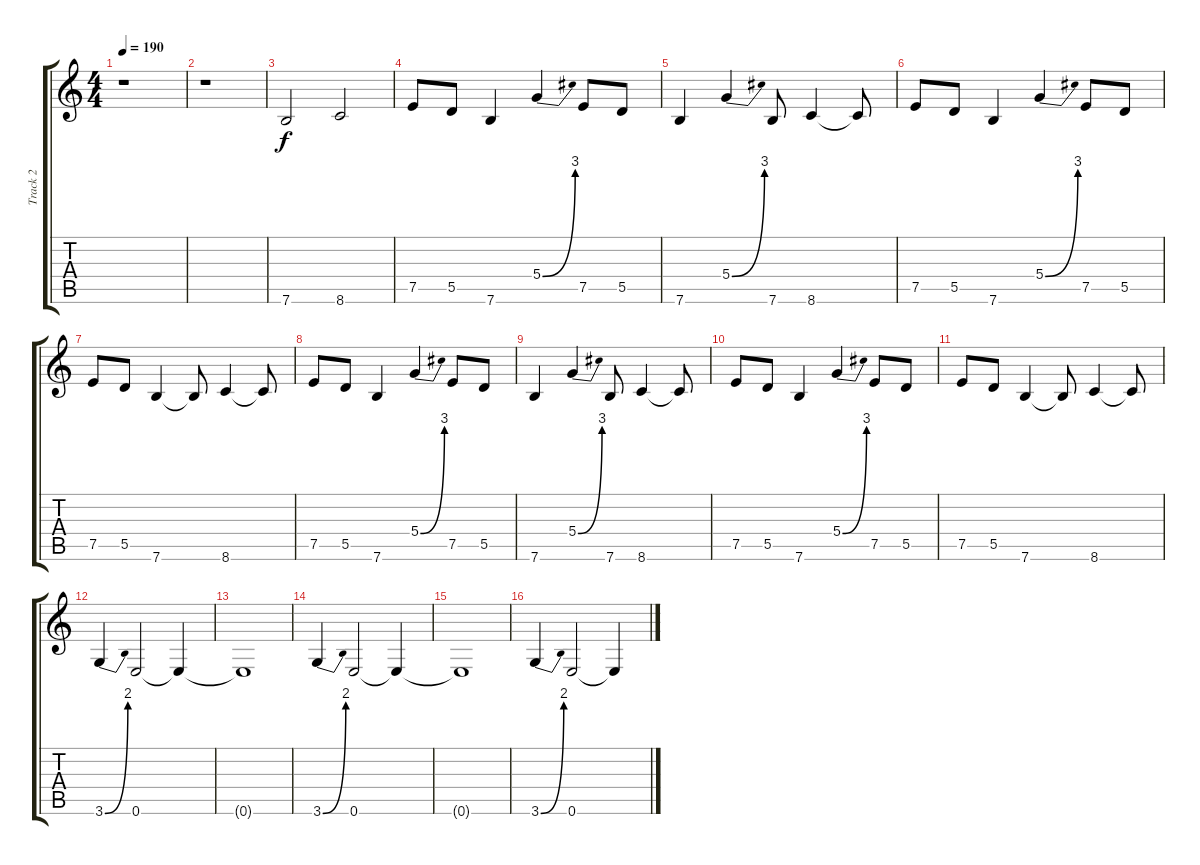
\track ("Track 2" "Track 2") {instrument distortionguitar}
\staff {score tabs}
\tuning (E4 B3 G3 D3 A2 E2) {hide}
\ts (4 4)
\tempo 190
\clef g2
\ks c
r.1{dy f instrument distortionguitar} |
r.1 |
7.6.2 8.6.2 |
7.5.8 5.5.8 7.6.4 5.4{be (bend 0 0 60 12)}.4 7.5.8 5.5.8 |
7.6.4 5.4{be (bend 0 0 60 12)}.4 7.6.8 8.6.4 8.6{t}.8 |
7.5.8 5.5.8 7.6.4 5.4{be (bend 0 0 60 12)}.4 7.5.8 5.5.8 |
7.5.8 5.5.8 7.6.4 7.6{t}.8 8.6.4 8.6{t}.8 |
7.5.8 5.5.8 7.6.4 5.4{be (bend 0 0 60 12)}.4 7.5.8 5.5.8 |
7.6.4 5.4{be (bend 0 0 60 12)}.4 7.6.8 8.6.4 8.6{t}.8 |
7.5.8 5.5.8 7.6.4 5.4{be (bend 0 0 60 12)}.4 7.5.8 5.5.8 |
7.5.8 5.5.8 7.6.4 7.6{t}.8 8.6.4 8.6{t}.8 |
3.6{be (bend 0 0 60 8)}.4 0.6.2 0.6{t}.4 |
0.6{t}.1 |
3.6{be (bend 0 0 60 8)}.4 0.6.2 0.6{t}.4 |
0.6{t}.1 |
3.6{be (bend 0 0 60 8)}.4 0.6.2 0.6{t}.4
